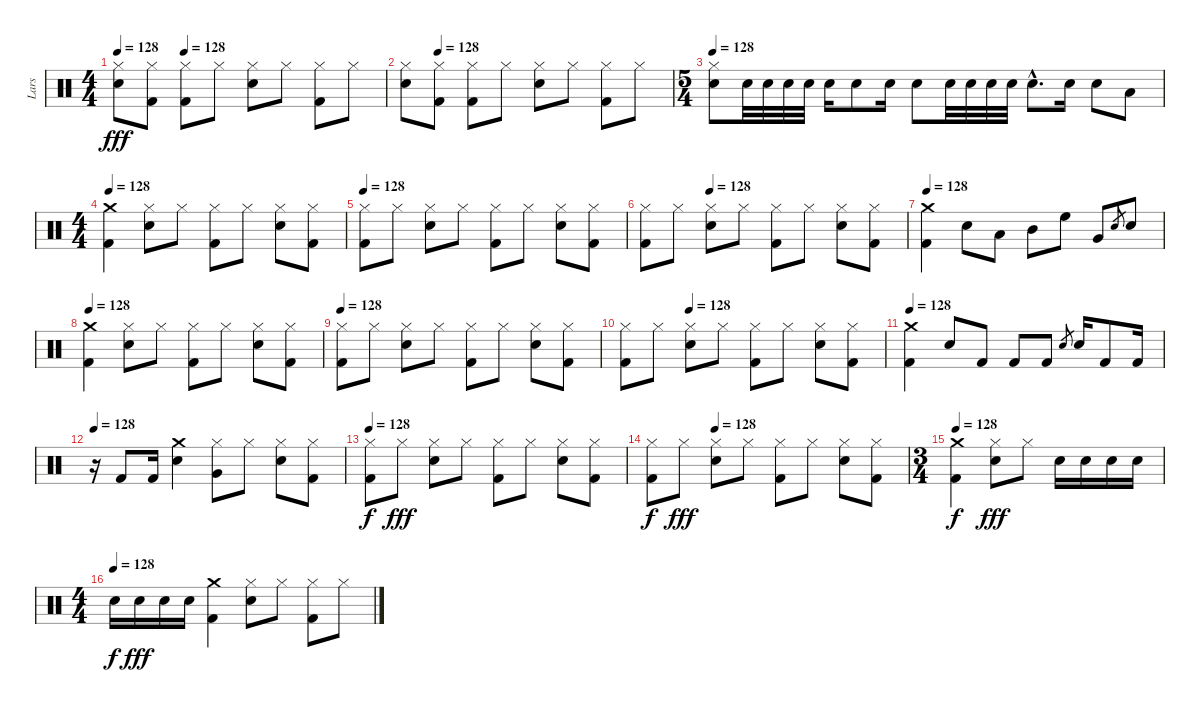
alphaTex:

\track ("Lars" "Lars") {instrument percussion}
\staff {score}
\articulation defaults
\ts (4 4)
\tempo 128
\tempo (128 0.25)
\clef neutral
\ks c
("Hi-Hat (closed)" "Snare (hit) 2").8{dy fff} ("Kick (hit) 2" "Hi-Hat (closed)").8 ("Hi-Hat (closed)" "Kick (hit) 2").8 "Hi-Hat (closed)".8 ("Hi-Hat (closed)" "Snare (hit) 2").8 "Hi-Hat (closed)".8 ("Hi-Hat (closed)" "Kick (hit) 2").8 "Hi-Hat (closed)".8 |
\tempo (128 0.125)
("Hi-Hat (closed)" "Snare (hit) 2").8 ("Kick (hit) 2" "Hi-Hat (closed)").8 ("Hi-Hat (closed)" "Kick (hit) 2").8 "Hi-Hat (closed)".8 ("Hi-Hat (closed)" "Snare (hit) 2").8 "Hi-Hat (closed)".8 ("Hi-Hat (closed)" "Kick (hit) 2").8 "Hi-Hat (closed)".8 |
\ts (5 4)
\tempo 128
("Snare (hit) 2" "Hi-Hat (closed)").8 "Snare (hit) 2".32 "Snare (hit) 2".32 "Snare (hit) 2".32 "Snare (hit) 2".32 "Snare (hit) 2".16 "Snare (hit) 2".8 "Snare (hit) 2".16 "Snare (hit) 2".8 "Snare (hit) 2".32 "Snare (hit) 2".32 "Snare (hit) 2".32 "Snare (hit) 2".32 "Snare (hit) 2"{hac}.8{d} "Snare (hit) 2".16 "Snare (hit) 2".8 "Low Tom (hit)".8 |
\ts (4 4)
\tempo 128
("Kick (hit) 2" "Crash medium (hit)").4 ("Snare (hit) 2" "Hi-Hat (closed)").8 "Hi-Hat (closed)".8 ("Hi-Hat (closed)" "Kick (hit) 2").8 "Hi-Hat (closed)".8 ("Snare (hit) 2" "Hi-Hat (closed)").8 ("Kick (hit) 2" "Hi-Hat (closed)").8 |
\tempo 128
("Hi-Hat (closed)" "Kick (hit) 2").8 "Hi-Hat (closed)".8 ("Snare (hit) 2" "Hi-Hat (closed)").8 "Hi-Hat (closed)".8 ("Hi-Hat (closed)" "Kick (hit) 2").8 "Hi-Hat (closed)".8 ("Snare (hit) 2" "Hi-Hat (closed)").8 ("Kick (hit) 2" "Hi-Hat (closed)").8 |
\tempo (128 0.25)
("Hi-Hat (closed)" "Kick (hit) 2").8 "Hi-Hat (closed)".8 ("Snare (hit) 2" "Hi-Hat (closed)").8 "Hi-Hat (closed)".8 ("Hi-Hat (closed)" "Kick (hit) 2").8 "Hi-Hat (closed)".8 ("Snare (hit) 2" "Hi-Hat (closed)").8 ("Kick (hit) 2" "Hi-Hat (closed)").8 |
\tempo 128
("Kick (hit) 2" "Crash medium (hit)").4 "Snare (hit) 2".8 "Low Tom (hit)".8 "Mid Tom (hit)".8 "High Floor Tom (hit)".8 "Very Low Tom (hit)".8 "Snare (hit) 2".8{gr} "Snare (hit) 2".8 |
\tempo 128
("Kick (hit) 2" "Crash medium (hit)").4 ("Snare (hit) 2" "Hi-Hat (closed)").8 "Hi-Hat (closed)".8 ("Hi-Hat (closed)" "Kick (hit) 2").8 "Hi-Hat (closed)".8 ("Snare (hit) 2" "Hi-Hat (closed)").8 ("Kick (hit) 2" "Hi-Hat (closed)").8 |
\tempo 128
("Hi-Hat (closed)" "Kick (hit) 2").8 "Hi-Hat (closed)".8 ("Snare (hit) 2" "Hi-Hat (closed)").8 "Hi-Hat (closed)".8 ("Hi-Hat (closed)" "Kick (hit) 2").8 "Hi-Hat (closed)".8 ("Snare (hit) 2" "Hi-Hat (closed)").8 ("Kick (hit) 2" "Hi-Hat (closed)").8 |
\tempo (128 0.25)
("Hi-Hat (closed)" "Kick (hit) 2").8 "Hi-Hat (closed)".8 ("Snare (hit) 2" "Hi-Hat (closed)").8 "Hi-Hat (closed)".8 ("Hi-Hat (closed)" "Kick (hit) 2").8 "Hi-Hat (closed)".8 ("Snare (hit) 2" "Hi-Hat (closed)").8 ("Kick (hit) 2" "Hi-Hat (closed)").8 |
\tempo 128
("Kick (hit) 2" "Crash medium (hit)").4 "Snare (hit) 2".8 "Kick (hit) 2".8 "Kick (hit) 2".8 "Kick (hit) 2".8 "Snare (hit) 2".8{gr} "Snare (hit) 2".16 "Kick (hit) 2".8 "Kick (hit) 2".16 |
\tempo 128
r.16 "Kick (hit) 2".8 "Kick (hit) 2".16 ("Snare (hit) 2" "Crash medium (hit)").4 ("Very Low Tom (hit)" "Hi-Hat (closed)").8 "Hi-Hat (closed)".8 ("Snare (hit) 2" "Hi-Hat (closed)").8 ("Kick (hit) 2" "Hi-Hat (closed)").8 |
\tempo 128
("Hi-Hat (closed)" "Kick (hit) 2").8{dy f} "Hi-Hat (closed)".8{dy fff} ("Snare (hit) 2" "Hi-Hat (closed)").8 "Hi-Hat (closed)".8 ("Hi-Hat (closed)" "Kick (hit) 2").8 "Hi-Hat (closed)".8 ("Snare (hit) 2" "Hi-Hat (closed)").8 ("Kick (hit) 2" "Hi-Hat (closed)").8 |
\tempo (128 0.25)
("Hi-Hat (closed)" "Kick (hit) 2").8{dy f} "Hi-Hat (closed)".8{dy fff} ("Snare (hit) 2" "Hi-Hat (closed)").8 "Hi-Hat (closed)".8 ("Hi-Hat (closed)" "Kick (hit) 2").8 "Hi-Hat (closed)".8 ("Snare (hit) 2" "Hi-Hat (closed)").8 ("Kick (hit) 2" "Hi-Hat (closed)").8 |
\ts (3 4)
\tempo 128
("Kick (hit) 2" "Crash medium (hit)").4{dy f} ("Snare (hit) 2" "Hi-Hat (closed)").8{dy fff} "Hi-Hat (closed)".8 "Snare (hit) 2".16 "Snare (hit) 2".16 "Snare (hit) 2".16 "Snare (hit) 2".16 |
\ts (4 4)
\tempo (128)
"Snare (hit) 2".16{dy f} "Snare (hit) 2".16{dy fff} "Snare (hit) 2".16 "Snare (hit) 2".16 ("Kick (hit) 2" "Crash medium (hit)").4 ("Snare (hit) 2" "Hi-Hat (closed)").8 "Hi-Hat (closed)".8 ("Kick (hit) 2" "Hi-Hat (closed)").8 "Hi-Hat (closed)".8
